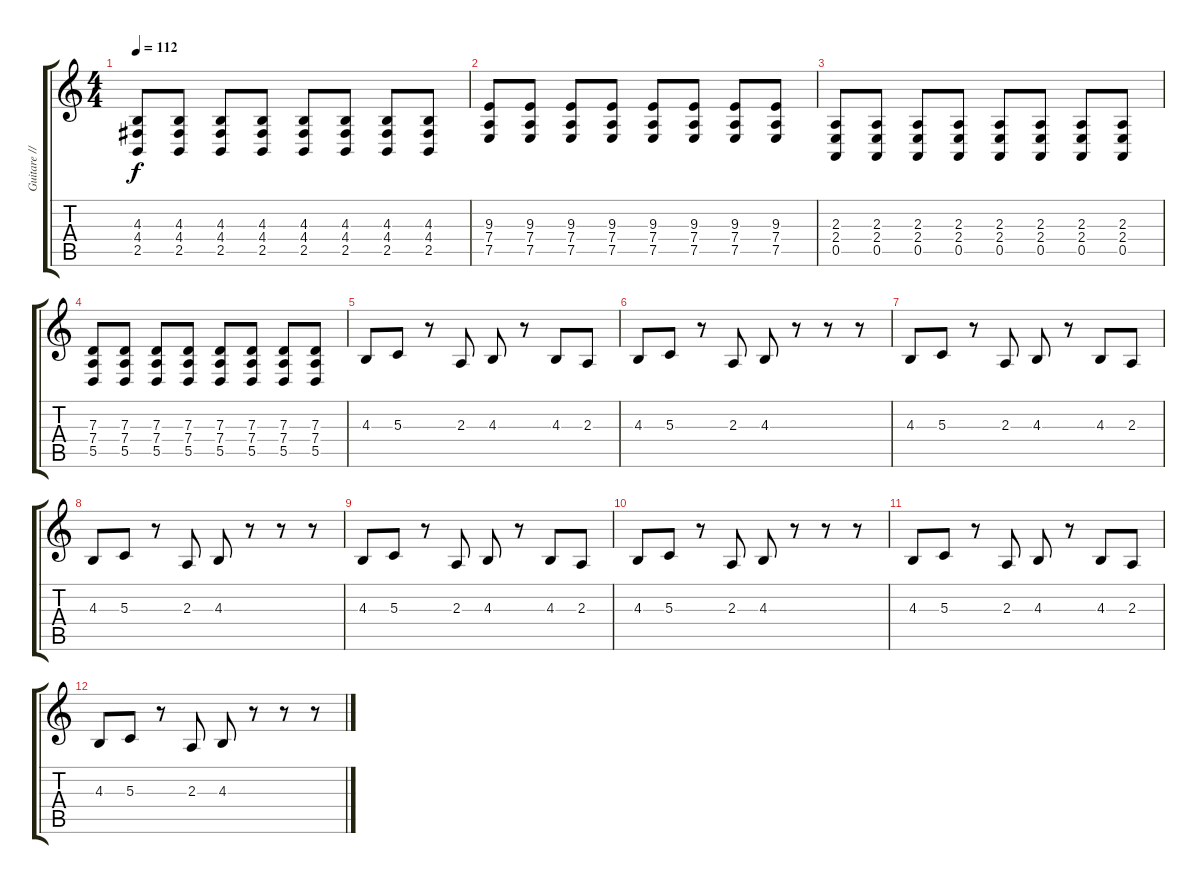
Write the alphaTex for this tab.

\track ("Guitare // Aaron North" "Guitare //") {instrument lead2sawtooth}
\staff {score tabs}
\tuning (E4 B3 G3 D3 A2 E2) {hide}
\ts (4 4)
\tempo 112
\clef g2
\ks c
(4.3 4.4 2.5).8{dy f} (4.3 4.4 2.5).8 (4.3 4.4 2.5).8 (4.3 4.4 2.5).8 (4.3 4.4 2.5).8 (4.3 4.4 2.5).8 (4.3 4.4 2.5).8 (4.3 4.4 2.5).8 |
(9.3 7.4 7.5).8 (9.3 7.4 7.5).8 (9.3 7.4 7.5).8 (9.3 7.4 7.5).8 (9.3 7.4 7.5).8 (9.3 7.4 7.5).8 (9.3 7.4 7.5).8 (9.3 7.4 7.5).8 |
(2.3 2.4 0.5).8 (2.3 2.4 0.5).8 (2.3 2.4 0.5).8 (2.3 2.4 0.5).8 (2.3 2.4 0.5).8 (2.3 2.4 0.5).8 (2.3 2.4 0.5).8 (2.3 2.4 0.5).8 |
(7.3 7.4 5.5).8 (7.3 7.4 5.5).8 (7.3 7.4 5.5).8 (7.3 7.4 5.5).8 (7.3 7.4 5.5).8 (7.3 7.4 5.5).8 (7.3 7.4 5.5).8 (7.3 7.4 5.5).8 |
4.3.8 5.3.8 r.8 2.3.8 4.3.8 r.8 4.3.8 2.3.8 |
4.3.8 5.3.8 r.8 2.3.8 4.3.8 r.8 r.8 r.8 |
4.3.8 5.3.8 r.8 2.3.8 4.3.8 r.8 4.3.8 2.3.8 |
4.3.8 5.3.8 r.8 2.3.8 4.3.8 r.8 r.8 r.8 |
4.3.8 5.3.8 r.8 2.3.8 4.3.8 r.8 4.3.8 2.3.8 |
4.3.8 5.3.8 r.8 2.3.8 4.3.8 r.8 r.8 r.8 |
4.3.8 5.3.8 r.8 2.3.8 4.3.8 r.8 4.3.8 2.3.8 |
4.3.8 5.3.8 r.8 2.3.8 4.3.8 r.8 r.8 r.8
